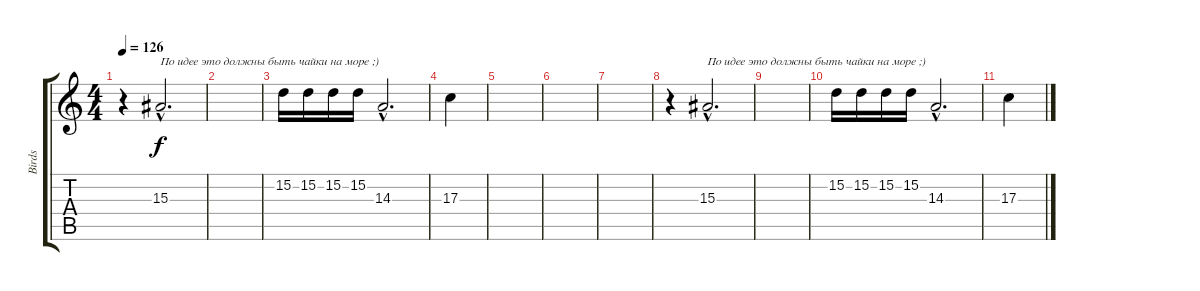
\track ("Birds" "Birds") {instrument birdtweet}
\staff {score tabs}
\tuning (E4 B3 G3 D3 A2 E2) {hide}
\ts (4 4)
\tempo 126
\clef g2
\ks c
r.4{dy f} 15.3{hac}.2{d txt "По идее это должны быть чайки на море ;)"} |
|
15.2.16 15.2.16 15.2.16 15.2.16 14.3{hac}.2{d} |
17.3.4 |
|
|
|
r.4 15.3{hac}.2{d txt "По идее это должны быть чайки на море ;)"} |
|
15.2.16 15.2.16 15.2.16 15.2.16 14.3{hac}.2{d} |
17.3.4
